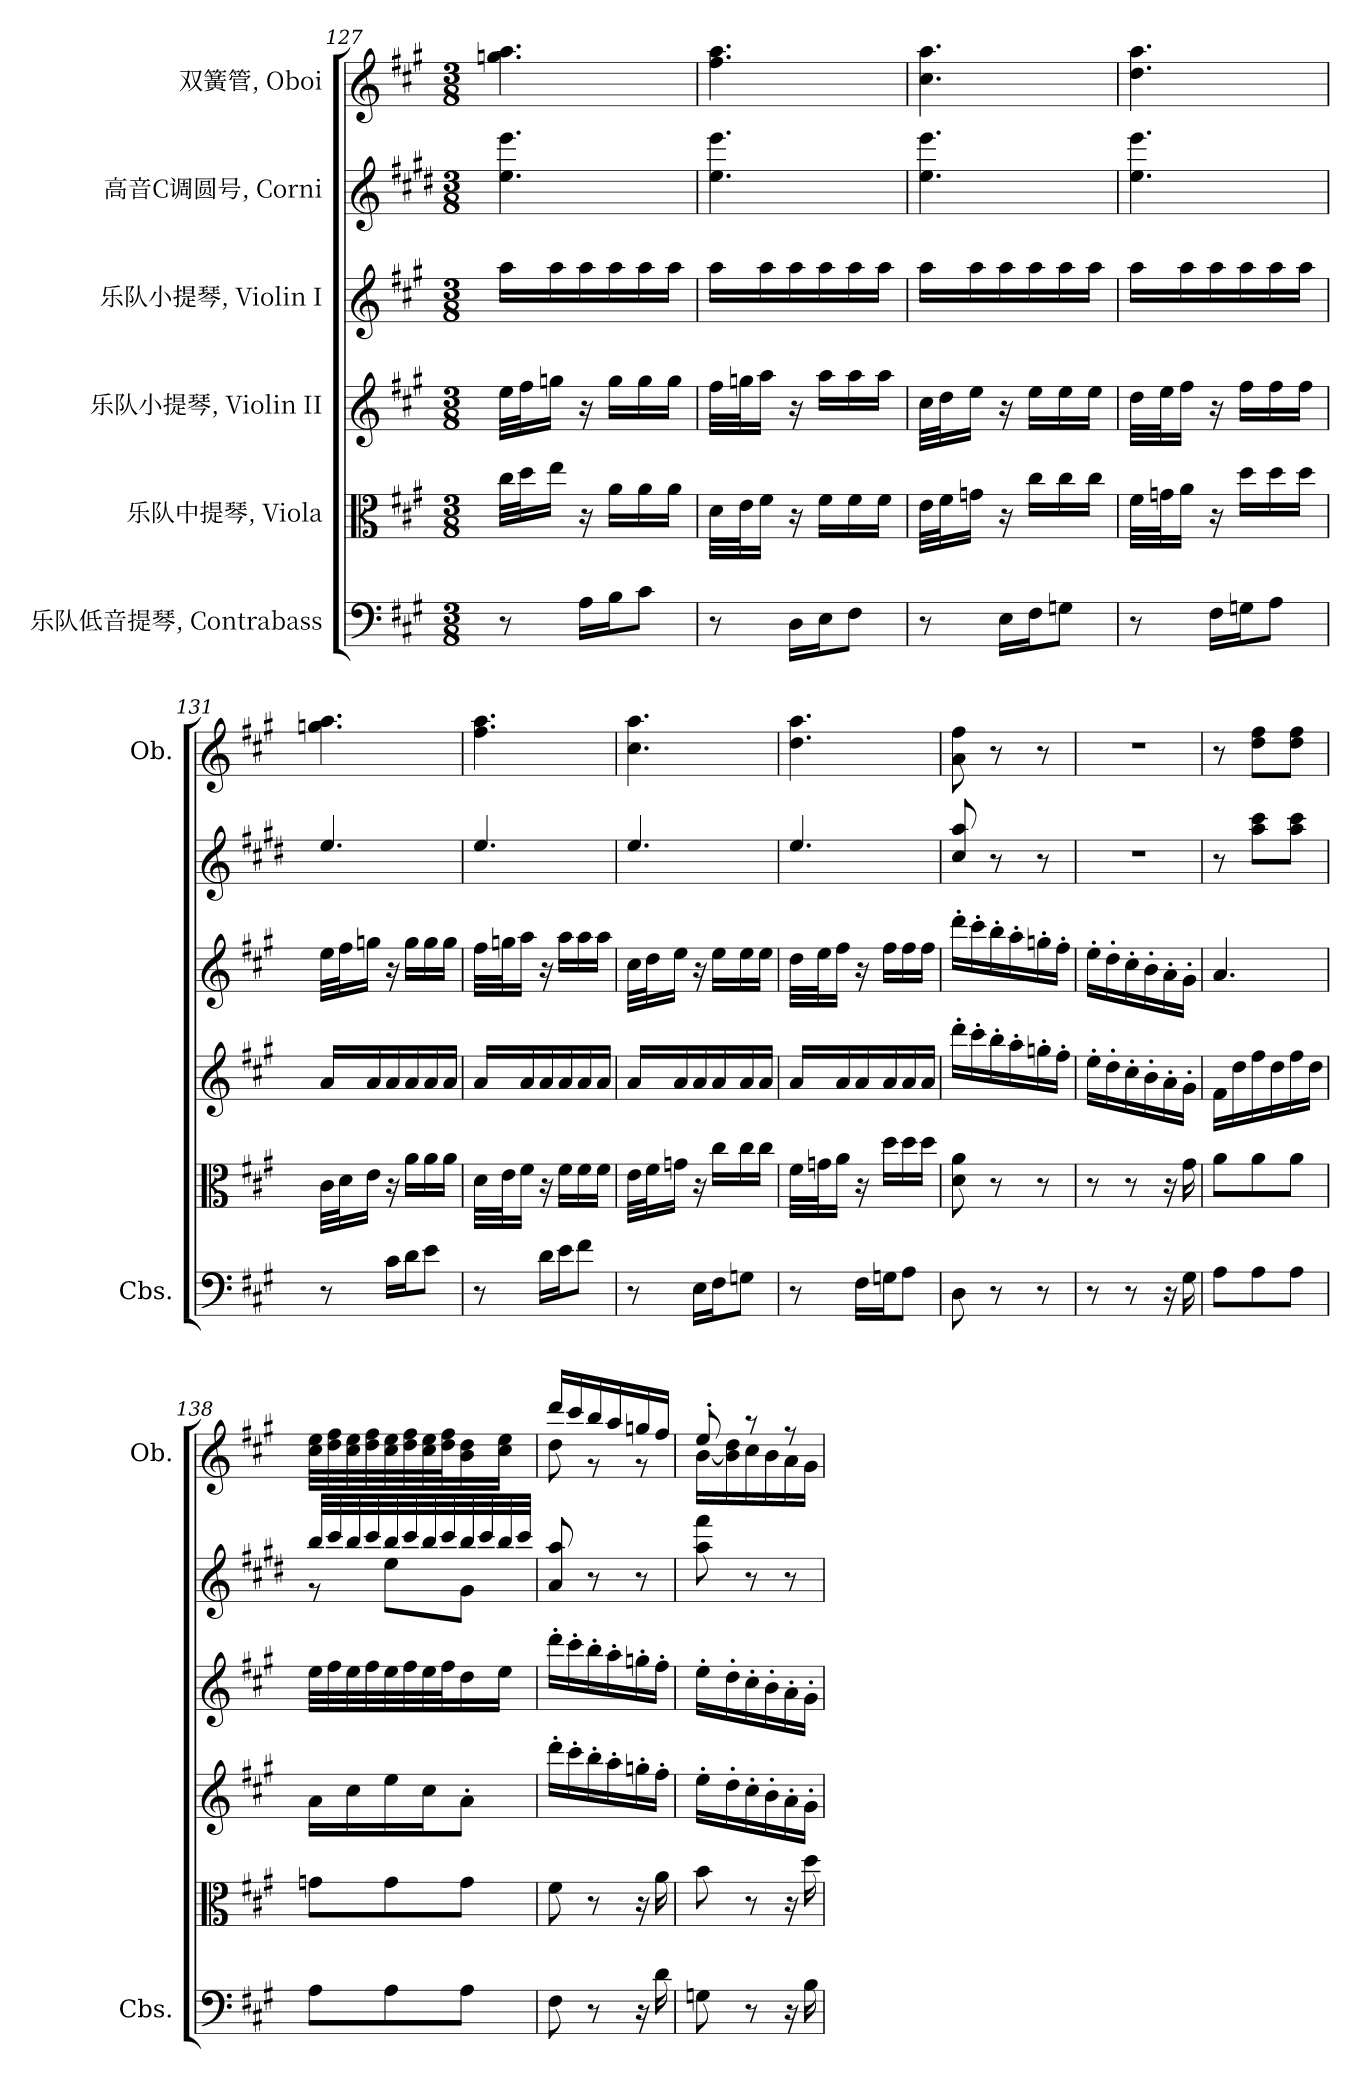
**kern	**kern	**kern	**kern	**kern	**kern
*part6	*part5	*part4	*part3	*part2	*part1
*staff6	*staff5	*staff4	*staff3	*staff2	*staff1
*I"乐队低音提琴, Contrabass	*I"乐队中提琴, Viola	*I"乐队小提琴, Violin II	*I"乐队小提琴, Violin I	*I"高音C调圆号, Corni	*I"双簧管, Oboi
*I'Cbs.	*	*	*	*	*I'Ob.
*clefF4	*clefC3	*clefG2	*clefG2	*clefG2	*clefG2
*ITrd7c12	*	*	*	*ITrd4c7	*
*k[f#c#g#]	*k[f#c#g#]	*k[f#c#g#]	*k[f#c#g#]	*k[f#c#g#]	*k[f#c#g#]
*M3/8	*M3/8	*M3/8	*M3/8	*M3/8	*M3/8
=127	=127	=127	=127	=127	=127
8r	32cc#\LLL	32ee\LLL	16aa\LL	4.a\ 4.aa\	4.ggn\ 4.aa\
.	32dd\J	32ff#\J	.	.	.
.	16ee\JJ	16ggn\JJ	16aa\	.	.
16AA\LL	16r	16r	16aa\	.	.
16BB\J	16a\LL	16gg\LL	16aa\	.	.
8C#\J	16a\	16gg\	16aa\	.	.
.	16a\JJ	16gg\JJ	16aa\JJ	.	.
=128	=128	=128	=128	=128	=128
8r	32d\LLL	32ff#\LLL	16aa\LL	4.a\ 4.aa\	4.ff#\ 4.aa\
.	32e\J	32ggn\J	.	.	.
.	16f#\JJ	16aa\JJ	16aa\	.	.
16DD\LL	16r	16r	16aa\	.	.
16EE\J	16f#\LL	16aa\LL	16aa\	.	.
8FF#\J	16f#\	16aa\	16aa\	.	.
.	16f#\JJ	16aa\JJ	16aa\JJ	.	.
=129	=129	=129	=129	=129	=129
8r	32e\LLL	32cc#\LLL	16aa\LL	4.a\ 4.aa\	4.cc#\ 4.aa\
.	32f#\J	32dd\J	.	.	.
.	16gn\JJ	16ee\JJ	16aa\	.	.
16EE\LL	16r	16r	16aa\	.	.
16FF#\J	16cc#\LL	16ee\LL	16aa\	.	.
8GGn\J	16cc#\	16ee\	16aa\	.	.
.	16cc#\JJ	16ee\JJ	16aa\JJ	.	.
!!LO:PB:g=z
=130	=130	=130	=130	=130	=130
8r	32f#\LLL	32dd\LLL	16aa\LL	4.a\ 4.aa\	4.dd\ 4.aa\
.	32gn\J	32ee\J	.	.	.
.	16a\JJ	16ff#\JJ	16aa\	.	.
16FF#\LL	16r	16r	16aa\	.	.
16GGn\J	16dd\LL	16ff#\LL	16aa\	.	.
8AA\J	16dd\	16ff#\	16aa\	.	.
.	16dd\JJ	16ff#\JJ	16aa\JJ	.	.
=131	=131	=131	=131	=131	=131
8r	32c#\LLL	16a/LL	32ee\LLL	4.a/	4.ggn\ 4.aa\
.	32d\J	.	32ff#\J	.	.
.	16e\JJ	16a/	16ggn\JJ	.	.
16C#\LL	16r	16a/	16r	.	.
16D\J	16a\LL	16a/	16gg\LL	.	.
8E\J	16a\	16a/	16gg\	.	.
.	16a\JJ	16a/JJ	16gg\JJ	.	.
=132	=132	=132	=132	=132	=132
8r	32d\LLL	16a/LL	32ff#\LLL	4.a/	4.ff#\ 4.aa\
.	32e\J	.	32ggn\J	.	.
.	16f#\JJ	16a/	16aa\JJ	.	.
16D\LL	16r	16a/	16r	.	.
16E\J	16f#\LL	16a/	16aa\LL	.	.
8F#\J	16f#\	16a/	16aa\	.	.
.	16f#\JJ	16a/JJ	16aa\JJ	.	.
=133	=133	=133	=133	=133	=133
8r	32e\LLL	16a/LL	32cc#\LLL	4.a/	4.cc#\ 4.aa\
.	32f#\J	.	32dd\J	.	.
.	16gn\JJ	16a/	16ee\JJ	.	.
16EE\LL	16r	16a/	16r	.	.
16FF#\J	16cc#\LL	16a/	16ee\LL	.	.
8GGn\J	16cc#\	16a/	16ee\	.	.
.	16cc#\JJ	16a/JJ	16ee\JJ	.	.
!!LO:LB:g=z
=134	=134	=134	=134	=134	=134
8r	32f#\LLL	16a/LL	32dd\LLL	4.a/	4.dd\ 4.aa\
.	32gn\J	.	32ee\J	.	.
.	16a\JJ	16a/	16ff#\JJ	.	.
16FF#\LL	16r	16a/	16r	.	.
16GGn\J	16dd\LL	16a/	16ff#\LL	.	.
8AA\J	16dd\	16a/	16ff#\	.	.
.	16dd\JJ	16a/JJ	16ff#\JJ	.	.
=135	=135	=135	=135	=135	=135
8DD\	8d\ 8a\	16ddd'\LL	16ddd'\LL	8f#/ 8dd/	8a\ 8ff#\
.	.	16ccc#'\	16ccc#'\	.	.
8r	8r	16bb'\	16bb'\	8r	8r
.	.	16aa'\	16aa'\	.	.
8r	8r	16ggn'\	16ggn'\	8r	8r
.	.	16ff#'\JJ	16ff#'\JJ	.	.
=136	=136	=136	=136	=136	=136
8r	8r	16ee'\LL	16ee'\LL	4.r	4.r
.	.	16dd'\	16dd'\	.	.
8r	8r	16cc#'\	16cc#'\	.	.
.	.	16b'\	16b'\	.	.
16r	16r	16a'\	16a'\	.	.
16GG#\	16g#\	16g#'\JJ	16g#'\JJ	.	.
=137	=137	=137	=137	=137	=137
8AA\L	8a\L	16f#\LL	4.a/	8r	8r
.	.	16dd\	.	.	.
8AA\	8a\	16ff#\	.	8dd\ 8ff#\L	8dd\ 8ff#\L
.	.	16dd\	.	.	.
8AA\J	8a\J	16ff#\	.	8dd\ 8ff#\J	8dd\ 8ff#\J
.	.	16dd\JJ	.	.	.
!!LO:PB:g=z
=138	=138	=138	=138	=138	=138
*	*	*	*	*^	*
8AA\L	8gn\L	16a\LL	32ee\LLL	32ee/LLL	8r	32cc#\ 32ee\LLL
.	.	.	32ff#\	32ff#/	.	32dd\ 32ff#\
.	.	16cc#\	32ee\	32ee/	.	32cc#\ 32ee\
.	.	.	32ff#\	32ff#/	.	32dd\ 32ff#\
8AA\	8g\	16ee\	32ee\	32ee/	8a\L	32cc#\ 32ee\
.	.	.	32ff#\	32ff#/	.	32dd\ 32ff#\
.	.	16cc#\J	32ee\	32ee/	.	32cc#\ 32ee\
.	.	.	32ff#\J	32ff#/	.	32dd\ 32ff#\J
8AA\J	8g\J	8a'\J	16dd\	32ee/	8c#\J	16b\ 16dd\
.	.	.	.	32ff#/	.	.
.	.	.	16ee\JJ	32ee/	.	16cc#\ 16ee\JJ
.	.	.	.	32ff#/JJJ	.	.
*	*	*	*	*v	*v	*
=139	=139	=139	=139	=139	=139
*	*	*	*	*	*^
8FF#\	8f#\	16ddd'\LL	16ddd'\LL	8d/ 8dd/	16ddd/LL	8dd\
.	.	16ccc#'\	16ccc#'\	.	16ccc#/	.
8r	8r	16bb'\	16bb'\	8r	16bb/	8r
.	.	16aa'\	16aa'\	.	16aa/	.
16r	16r	16ggn'\	16ggn'\	8r	16ggn/	8r
16D\	16a\	16ff#'\JJ	16ff#'\JJ	.	16ff#/JJ	.
=140	=140	=140	=140	=140	=140	=140
8GGn\	8b\	16ee'\LL	16ee'\LL	8dd\ 8bb\	8ee'/	[16b\LL
.	.	16dd'\	16dd'\	.	.	16b\] 16dd\
8r	8r	16cc#'\	16cc#'\	8r	8r	16cc#\
.	.	16b'\	16b'\	.	.	16b\
16r	16r	16a'\	16a'\	8r	8r	16a\
16BB\	16dd\	16g#'\JJ	16g#'\JJ	.	.	16g#\JJ
*	*	*	*	*	*v	*v
=	=	=	=	=	=
*-	*-	*-	*-	*-	*-
